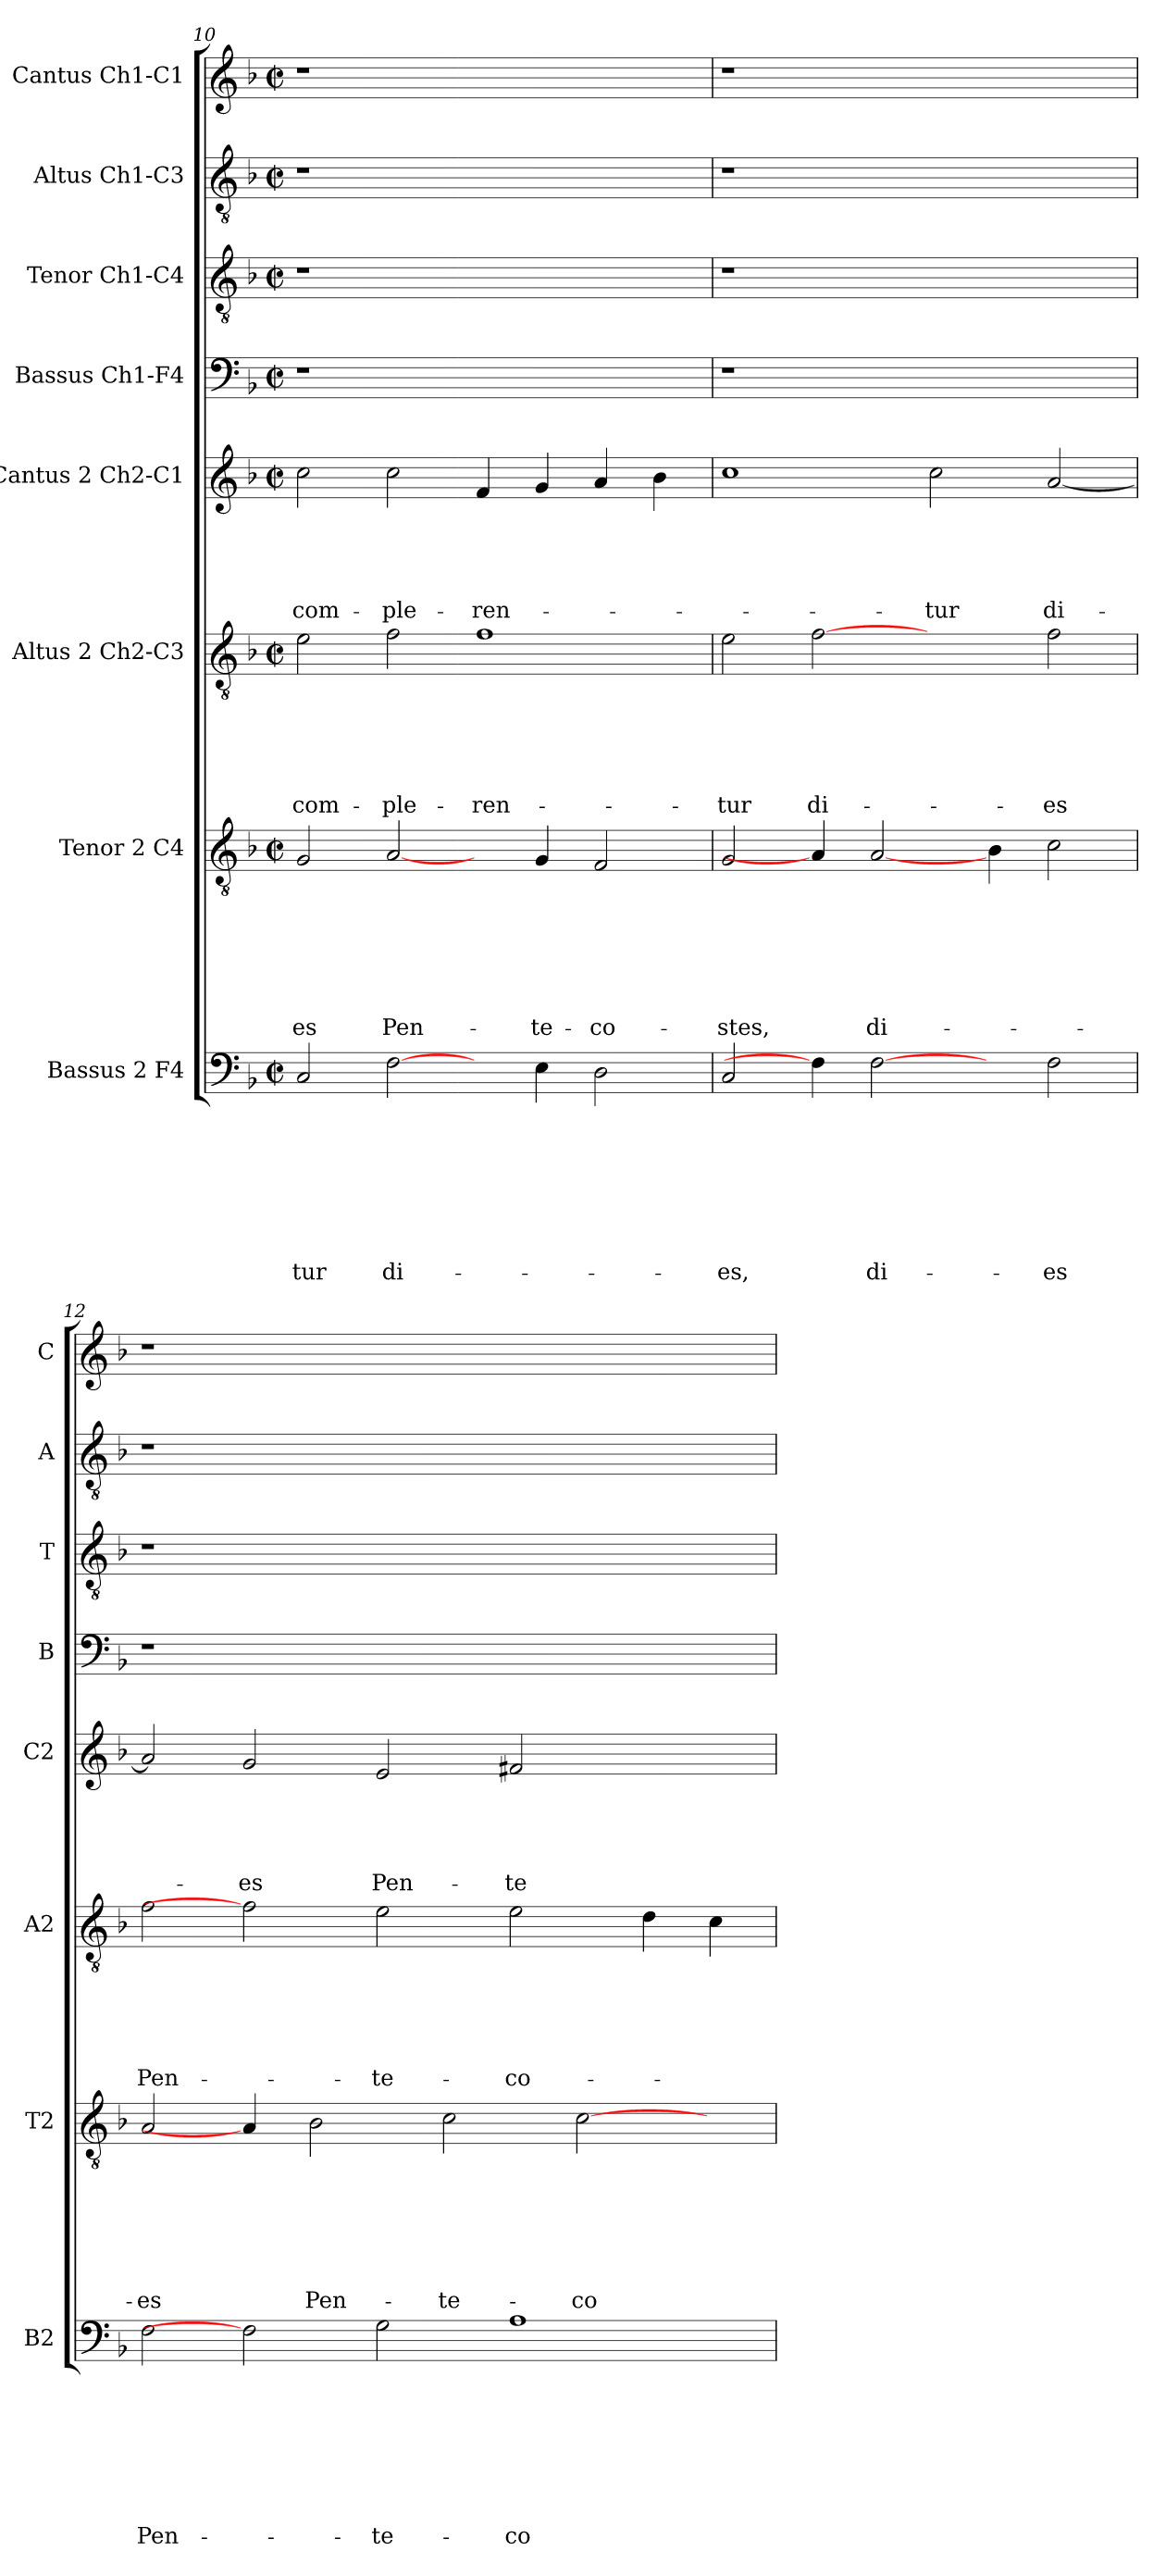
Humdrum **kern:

**kern	**text	**text	**text	**text	**text	**text	**text	**text	**kern	**text	**text	**text	**text	**text	**text	**text	**kern	**text	**text	**text	**text	**text	**text	**kern	**text	**text	**text	**text	**text	**kern	**kern	**kern	**kern
*part8	*part8	*part8	*part8	*part8	*part8	*part8	*part8	*part8	*part7	*part7	*part7	*part7	*part7	*part7	*part7	*part7	*part6	*part6	*part6	*part6	*part6	*part6	*part6	*part5	*part5	*part5	*part5	*part5	*part5	*part4	*part3	*part2	*part1
*staff8	*staff8	*staff8	*staff8	*staff8	*staff8	*staff8	*staff8	*staff8	*staff7	*staff7	*staff7	*staff7	*staff7	*staff7	*staff7	*staff7	*staff6	*staff6	*staff6	*staff6	*staff6	*staff6	*staff6	*staff5	*staff5	*staff5	*staff5	*staff5	*staff5	*staff4	*staff3	*staff2	*staff1
*I"Bassus 2 F4	*	*	*	*	*	*	*	*	*I"Tenor 2 C4	*	*	*	*	*	*	*	*I"Altus 2 Ch2-C3	*	*	*	*	*	*	*I"Cantus 2 Ch2-C1	*	*	*	*	*	*I"Bassus  Ch1-F4	*I"Tenor Ch1-C4	*I"Altus  Ch1-C3	*I"Cantus Ch1-C1
*I'B2	*	*	*	*	*	*	*	*	*I'T2	*	*	*	*	*	*	*	*I'A2	*	*	*	*	*	*	*I'C2	*	*	*	*	*	*I'B	*I'T	*I'A	*I'C
*clefF4	*	*	*	*	*	*	*	*	*clefGv2	*	*	*	*	*	*	*	*clefGv2	*	*	*	*	*	*	*clefG2	*	*	*	*	*	*clefF4	*clefGv2	*clefGv2	*clefG2
*k[b-]	*	*	*	*	*	*	*	*	*k[b-]	*	*	*	*	*	*	*	*k[b-]	*	*	*	*	*	*	*k[b-]	*	*	*	*	*	*k[b-]	*k[b-]	*k[b-]	*k[b-]
*F:	*	*	*	*	*	*	*	*	*F:	*	*	*	*	*	*	*	*F:	*	*	*	*	*	*	*F:	*	*	*	*	*	*F:	*F:	*F:	*F:
*M2/2	*	*	*	*	*	*	*	*	*M2/2	*	*	*	*	*	*	*	*M2/2	*	*	*	*	*	*	*M2/2	*	*	*	*	*	*M2/2	*M2/2	*M2/2	*M2/2
*met(c|)	*	*	*	*	*	*	*	*	*met(c|)	*	*	*	*	*	*	*	*met(c|)	*	*	*	*	*	*	*met(c|)	*	*	*	*	*	*met(c|)	*met(c|)	*met(c|)	*met(c|)
=10	=10	=10	=10	=10	=10	=10	=10	=10	=10	=10	=10	=10	=10	=10	=10	=10	=10	=10	=10	=10	=10	=10	=10	=10	=10	=10	=10	=10	=10	=10	=10	=10	=10
!	!	!	!	!	!	!	!	!LO:LY:b	!	!	!	!	!	!	!	!LO:LY:b	!	!	!	!	!	!	!LO:LY:b	!	!	!	!	!	!LO:LY:b	!	!	!	!
2C/	.	.	.	.	.	.	.	-tur	2G/	.	.	.	.	.	.	-es	2e\	.	.	.	.	.	com-	2cc\	.	.	.	.	com-	1r	1r	1r	1r
!	!	!	!	!	!	!	!	!LO:LY:b	!	!	!	!	!	!	!	!LO:LY:b	!	!	!	!	!	!	!LO:LY:b	!	!	!	!	!	!LO:LY:b	!	!	!	!
[2F\	.	.	.	.	.	.	.	di-	[2A/	.	.	.	.	.	.	Pen-	2f\	.	.	.	.	.	-ple-	2cc\	.	.	.	.	-ple-	.	.	.	.
!	!	!	!	!	!	!	!	!	!	!	!	!	!	!	!	!	!	!	!	!	!	!	!LO:LY:b	!	!	!	!	!	!LO:LY:b	!	!	!	!
4ryy	.	.	.	.	.	.	.	.	4ryy	.	.	.	.	.	.	.	1f	.	.	.	.	.	-ren-	4f/	.	.	.	.	-ren-	1ryy	1ryy	1ryy	1ryy
!	!	!	!	!	!	!	!	!	!	!	!	!	!	!	!	!LO:LY:b	!	!	!	!	!	!	!	!	!	!	!	!	!	!	!	!	!
4E\	.	.	.	.	.	.	.	.	4G/	.	.	.	.	.	.	-te-	.	.	.	.	.	.	.	4g/	.	.	.	.	.	.	.	.	.
!	!	!	!	!	!	!	!	!	!	!	!	!	!	!	!	!LO:LY:b	!	!	!	!	!	!	!	!	!	!	!	!	!	!	!	!	!
2D\	.	.	.	.	.	.	.	.	2F/	.	.	.	.	.	.	-co-	.	.	.	.	.	.	.	4a/	.	.	.	.	.	.	.	.	.
.	.	.	.	.	.	.	.	.	.	.	.	.	.	.	.	.	.	.	.	.	.	.	.	4b-\	.	.	.	.	.	.	.	.	.
!!LO:PB:g=z
=11	=11	=11	=11	=11	=11	=11	=11	=11	=11	=11	=11	=11	=11	=11	=11	=11	=11	=11	=11	=11	=11	=11	=11	=11	=11	=11	=11	=11	=11	=11	=11	=11	=11
!	!	!	!	!	!	!	!	!LO:LY:b	!	!	!	!	!	!	!	!LO:LY:b	!	!	!	!	!	!	!LO:LY:b	!	!	!	!	!	!	!	!	!	!
2C/	.	.	.	.	.	.	.	-es,	2G/	.	.	.	.	.	.	-stes,	2e\	.	.	.	.	.	-tur	1cc	.	.	.	.	.	1r	1r	1r	1r
!	!	!	!	!	!	!	!	!	!	!	!	!	!	!	!	!	!	!	!	!	!	!	!LO:LY:b	!	!	!	!	!	!	!	!	!	!
4F\]	.	.	.	.	.	.	.	.	4A/]	.	.	.	.	.	.	.	[2f	.	.	.	.	.	di-	.	.	.	.	.	.	.	.	.	.
!	!	!	!	!	!	!	!	!LO:LY:b	!	!	!	!	!	!	!	!LO:LY:b	!	!	!	!	!	!	!	!	!	!	!	!	!	!	!	!	!
[2F	.	.	.	.	.	.	.	di-	[2A/	.	.	.	.	.	.	di-	.	.	.	.	.	.	.	.	.	.	.	.	.	.	.	.	.
!	!	!	!	!	!	!	!	!	!	!	!	!	!	!	!	!	!	!	!	!	!	!	!	!	!	!	!	!	!LO:LY:b	!	!	!	!
.	.	.	.	.	.	.	.	.	.	.	.	.	.	.	.	.	2ryy	.	.	.	.	.	.	2cc\	.	.	.	.	-tur	1ryy	1ryy	1ryy	1ryy
4ryy	.	.	.	.	.	.	.	.	4B-\	.	.	.	.	.	.	.	.	.	.	.	.	.	.	.	.	.	.	.	.	.	.	.	.
!	!	!	!	!	!	!	!	!LO:LY:b	!	!	!	!	!	!	!	!	!	!	!	!	!	!	!LO:LY:b	!	!	!	!	!	!LO:LY:b	!	!	!	!
2F\	.	.	.	.	.	.	.	-es	2c\	.	.	.	.	.	.	.	2f\	.	.	.	.	.	-es	[2a/	.	.	.	.	di-	.	.	.	.
=12	=12	=12	=12	=12	=12	=12	=12	=12	=12	=12	=12	=12	=12	=12	=12	=12	=12	=12	=12	=12	=12	=12	=12	=12	=12	=12	=12	=12	=12	=12	=12	=12	=12
!	!	!	!	!	!	!	!	!LO:LY:b	!	!	!	!	!	!	!	!LO:LY:b	!	!	!	!	!	!	!LO:LY:b	!	!	!	!	!	!	!	!	!	!
2F\	.	.	.	.	.	.	.	Pen-	2A/	.	.	.	.	.	.	-es	2f\	.	.	.	.	.	Pen-	2a/]	.	.	.	.	.	1r	1r	1r	1r
!	!	!	!	!	!	!	!	!	!	!	!	!	!	!	!	!	!	!	!	!	!	!	!	!	!	!	!	!	!LO:LY:b	!	!	!	!
2F]	.	.	.	.	.	.	.	.	4A/]	.	.	.	.	.	.	.	2f]	.	.	.	.	.	.	2g/	.	.	.	.	-es	.	.	.	.
!	!	!	!	!	!	!	!	!	!	!	!	!	!	!	!	!LO:LY:b	!	!	!	!	!	!	!	!	!	!	!	!	!	!	!	!	!
.	.	.	.	.	.	.	.	.	2B-\	.	.	.	.	.	.	Pen-	.	.	.	.	.	.	.	.	.	.	.	.	.	.	.	.	.
!	!	!	!	!	!	!	!	!LO:LY:b	!	!	!	!	!	!	!	!	!	!	!	!	!	!	!LO:LY:b	!	!	!	!	!	!LO:LY:b	!	!	!	!
2G\	.	.	.	.	.	.	.	-te-	.	.	.	.	.	.	.	.	2e\	.	.	.	.	.	-te-	2e/	.	.	.	.	Pen-	1.ryy	1.ryy	1.ryy	1.ryy
!	!	!	!	!	!	!	!	!	!	!	!	!	!	!	!	!LO:LY:b	!	!	!	!	!	!	!	!	!	!	!	!	!	!	!	!	!
.	.	.	.	.	.	.	.	.	2c\	.	.	.	.	.	.	-te-	.	.	.	.	.	.	.	.	.	.	.	.	.	.	.	.	.
!	!	!	!	!	!	!	!	!LO:LY:b	!	!	!	!	!	!	!	!	!	!	!	!	!	!	!LO:LY:b	!	!	!	!	!	!LO:LY:b	!	!	!	!
1A	.	.	.	.	.	.	.	-co-	.	.	.	.	.	.	.	.	2e\	.	.	.	.	.	-co-	2f#X/	.	.	.	.	-te-	.	.	.	.
!	!	!	!	!	!	!	!	!	!	!	!	!	!	!	!	!LO:LY:b	!	!	!	!	!	!	!	!	!	!	!	!	!	!	!	!	!
.	.	.	.	.	.	.	.	.	[2c\	.	.	.	.	.	.	-co-	.	.	.	.	.	.	.	.	.	.	.	.	.	.	.	.	.
.	.	.	.	.	.	.	.	.	.	.	.	.	.	.	.	.	4d\	.	.	.	.	.	.	2ryy	.	.	.	.	.	.	.	.	.
.	.	.	.	.	.	.	.	.	4ryy	.	.	.	.	.	.	.	4c\	.	.	.	.	.	.	.	.	.	.	.	.	.	.	.	.
=	=	=	=	=	=	=	=	=	=	=	=	=	=	=	=	=	=	=	=	=	=	=	=	=	=	=	=	=	=	=	=	=	=
*-	*-	*-	*-	*-	*-	*-	*-	*-	*-	*-	*-	*-	*-	*-	*-	*-	*-	*-	*-	*-	*-	*-	*-	*-	*-	*-	*-	*-	*-	*-	*-	*-	*-
